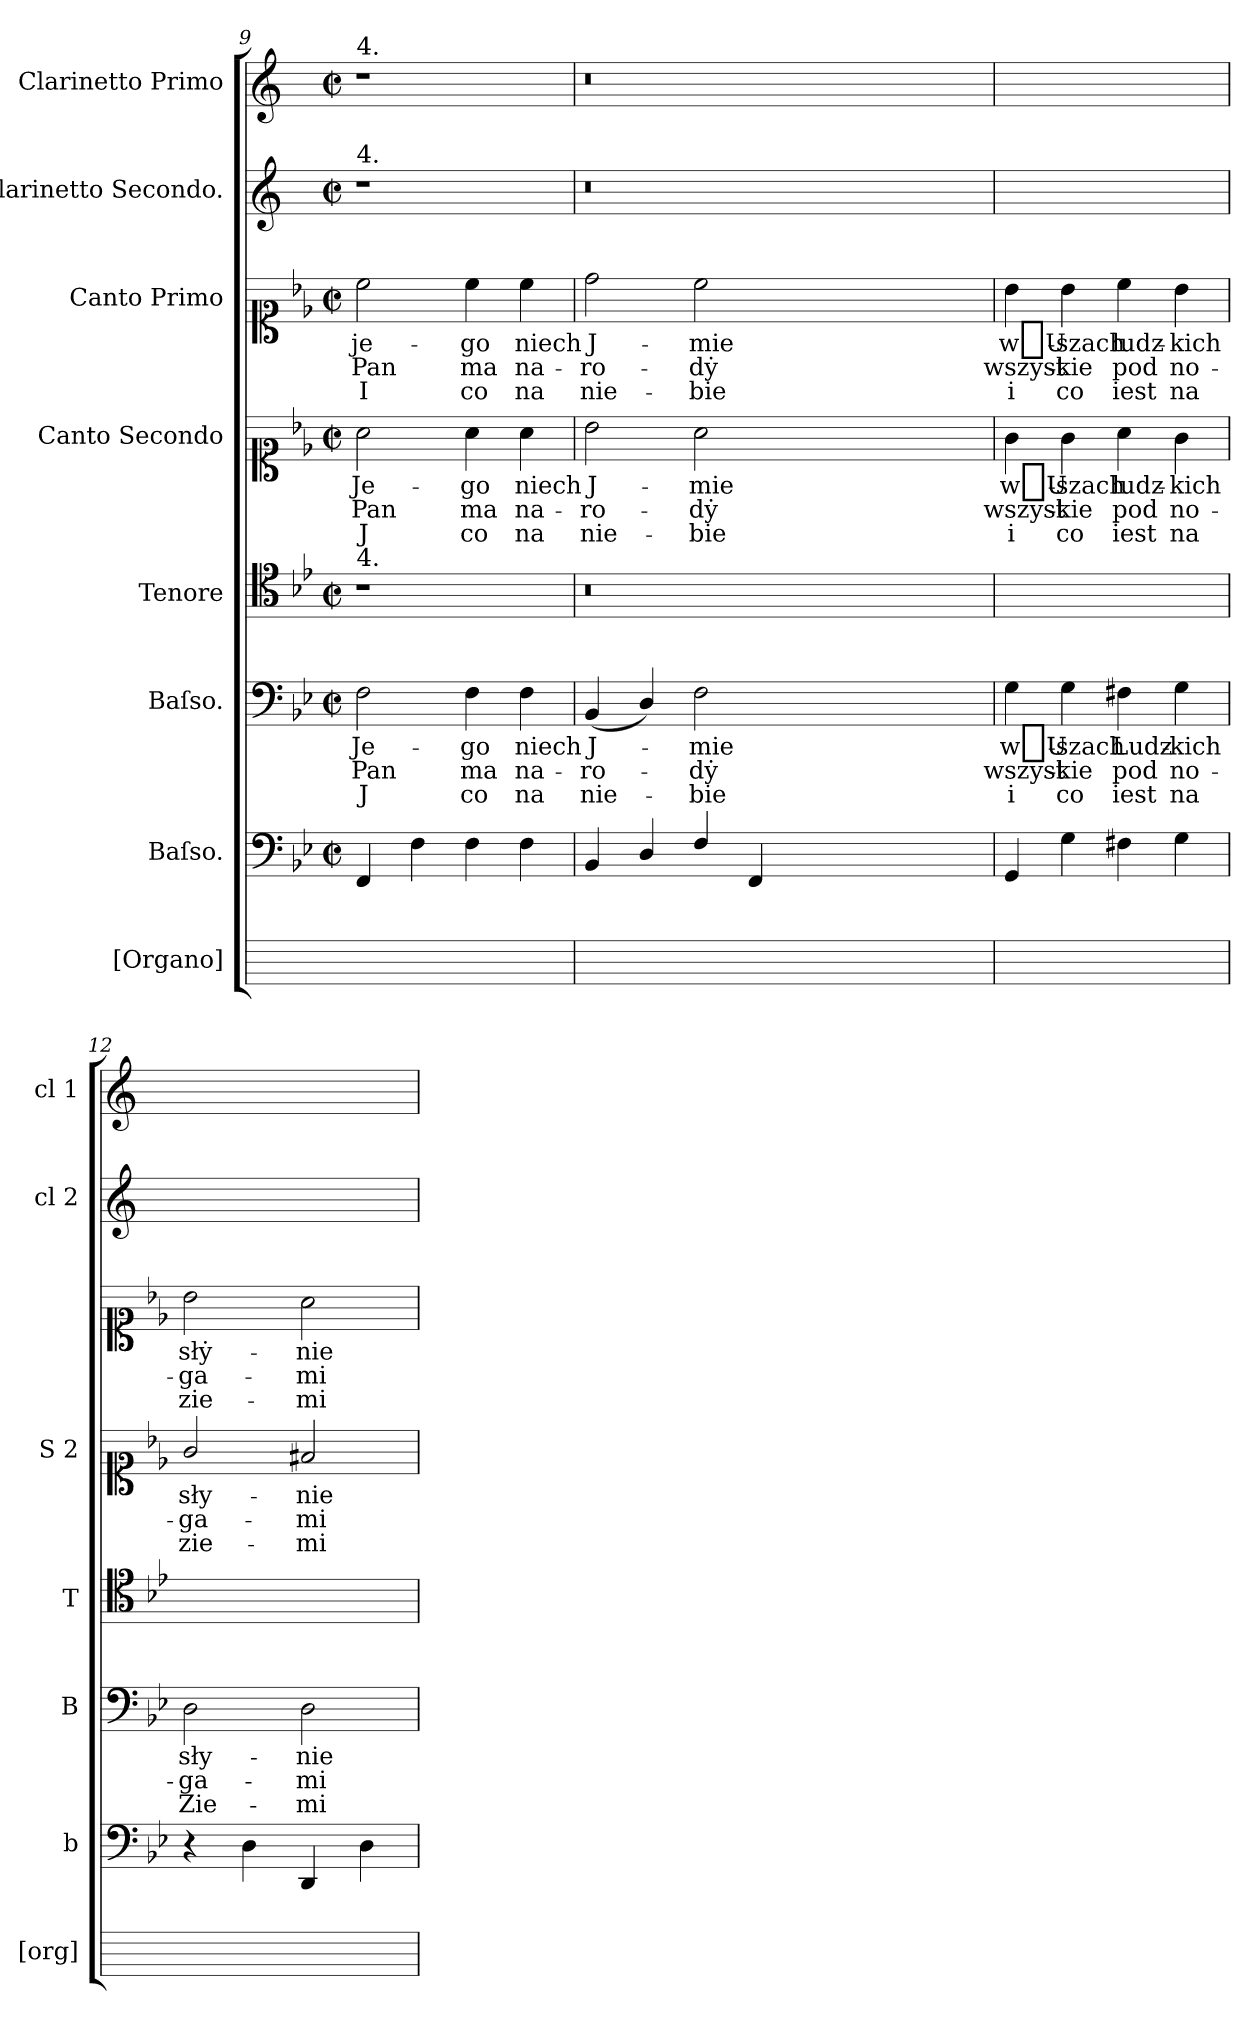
**kern	**kern	**kern	**text	**text	**text	**kern	**kern	**text	**text	**text	**kern	**text	**text	**text	**kern	**kern
*part8	*part7	*part6	*part6	*part6	*part6	*part5	*part4	*part4	*part4	*part4	*part3	*part3	*part3	*part3	*part2	*part1
*staff8	*staff7	*staff6	*staff6	*staff6	*staff6	*staff5	*staff4	*staff4	*staff4	*staff4	*staff3	*staff3	*staff3	*staff3	*staff2	*staff1
*I"[Organo]	*I"Baſso.	*I"Baſso.	*	*	*	*I"Tenore	*I"Canto Secondo	*	*	*	*I"Canto Primo	*	*	*	*I"Clarinetto Secondo.	*I"Clarinetto Primo
*I'[org]	*I'b	*I'B	*	*	*	*I'T	*I'S 2	*	*	*	*	*	*	*	*I'cl 2	*I'cl 1
*	*clefF4	*clefF4	*	*	*	*clefC4	*clefC1	*	*	*	*clefC1	*	*	*	*clefG2	*clefG2
*	*	*	*	*	*	*	*	*	*	*	*	*	*	*	*ITrd1c2	*ITrd1c2
*	*k[b-e-]	*k[b-e-]	*	*	*	*k[b-e-]	*k[b-e-]	*	*	*	*k[b-e-]	*	*	*	*k[b-e-]	*k[b-e-]
*	*B-:	*B-:	*	*	*	*B-:	*B-:	*	*	*	*B-:	*	*	*	*B-:	*B-:
*	*M2/2	*M2/2	*	*	*	*M2/2	*M2/2	*	*	*	*M2/2	*	*	*	*M2/2	*M2/2
*	*met(c|)	*met(c|)	*	*	*	*met(c|)	*met(c|)	*	*	*	*met(c|)	*	*	*	*met(c|)	*met(c|)
=9	=9	=9	=9	=9	=9	=9	=9	=9	=9	=9	=9	=9	=9	=9	=9	=9
!	!	!	!	!	!	!	!	!	!	!	!	!	!	!	!	!LO:TX:a:t=4.
!	!	!	!	!	!	!	!	!	!	!	!	!	!	!	!LO:TX:a:t=4.	!
!	!	!	!	!	!	!LO:TX:a:t=4.	!	!	!	!	!	!	!	!	!	!
1ryy	4FF/	2F\	Je-	Pan	J	1r	2a\	Je-	Pan	J	2cc\	je-	Pan	I	1r	1r
.	4F\	.	.	.	.	.	.	.	.	.	.	.	.	.	.	.
.	4F\	4F\	-go	ma	co	.	4a\	-go	ma	co	4cc\	-go	ma	co	.	.
.	4F\	4F\	niech	na-	na	.	4a\	niech	na-	na	4cc\	niech	na-	na	.	.
=10	=10	=10	=10	=10	=10	=10	=10	=10	=10	=10	=10	=10	=10	=10	=10	=10
1ryy	4BB-/	(4BB-/	J-	-ro-	nie-	0.r	2b-\	J-	-ro-	nie-	2dd\	J-	-ro-	nie-	0.r	0.r
.	4D/	4D/)	.	.	.	.	.	.	.	.	.	.	.	.	.	.
.	4F/	2F\	-mie	-dẏ	-bie	.	2a\	-mie	-dẏ	-bie	2cc\	-mie	-dẏ	-bie	.	.
.	4FF/	.	.	.	.	.	.	.	.	.	.	.	.	.	.	.
0ryy	0ryy	0ryy	.	.	.	.	0ryy	.	.	.	0ryy	.	.	.	.	.
=11	=11	=11	=11	=11	=11	=11	=11	=11	=11	=11	=11	=11	=11	=11	=11	=11
1ryy	4GG/	4G\	w_U-	wszyst-	i	1ryy	4g\	w_U-	wszyst-	i	4b-\	w_U-	wszyst-	i	1ryy	1ryy
.	4G\	4G\	-szach	-kie	co	.	4g\	-szach	-kie	co	4b-\	-szach	-kie	co	.	.
.	4F#X\	4F#X\	Ludz-	pod	iest	.	4a\	ludz-	pod	iest	4cc\	ludz-	pod	iest	.	.
.	4G\	4G\	-kich	no-	na	.	4g\	-kich	no-	na	4b-\	-kich	no-	na	.	.
=12	=12	=12	=12	=12	=12	=12	=12	=12	=12	=12	=12	=12	=12	=12	=12	=12
1ryy	4r	2D\	sły-	-ga-	Zie-	1ryy	2g/	sły-	-ga-	zie-	2b-\	słẏ-	-ga-	zie-	1ryy	1ryy
.	4D\	.	.	.	.	.	.	.	.	.	.	.	.	.	.	.
.	4DD/	2D\	-nie	-mi	-mi	.	2f#X/	-nie	-mi	-mi	2a\	-nie	-mi	-mi	.	.
.	4D\	.	.	.	.	.	.	.	.	.	.	.	.	.	.	.
=	=	=	=	=	=	=	=	=	=	=	=	=	=	=	=	=
*-	*-	*-	*-	*-	*-	*-	*-	*-	*-	*-	*-	*-	*-	*-	*-	*-
